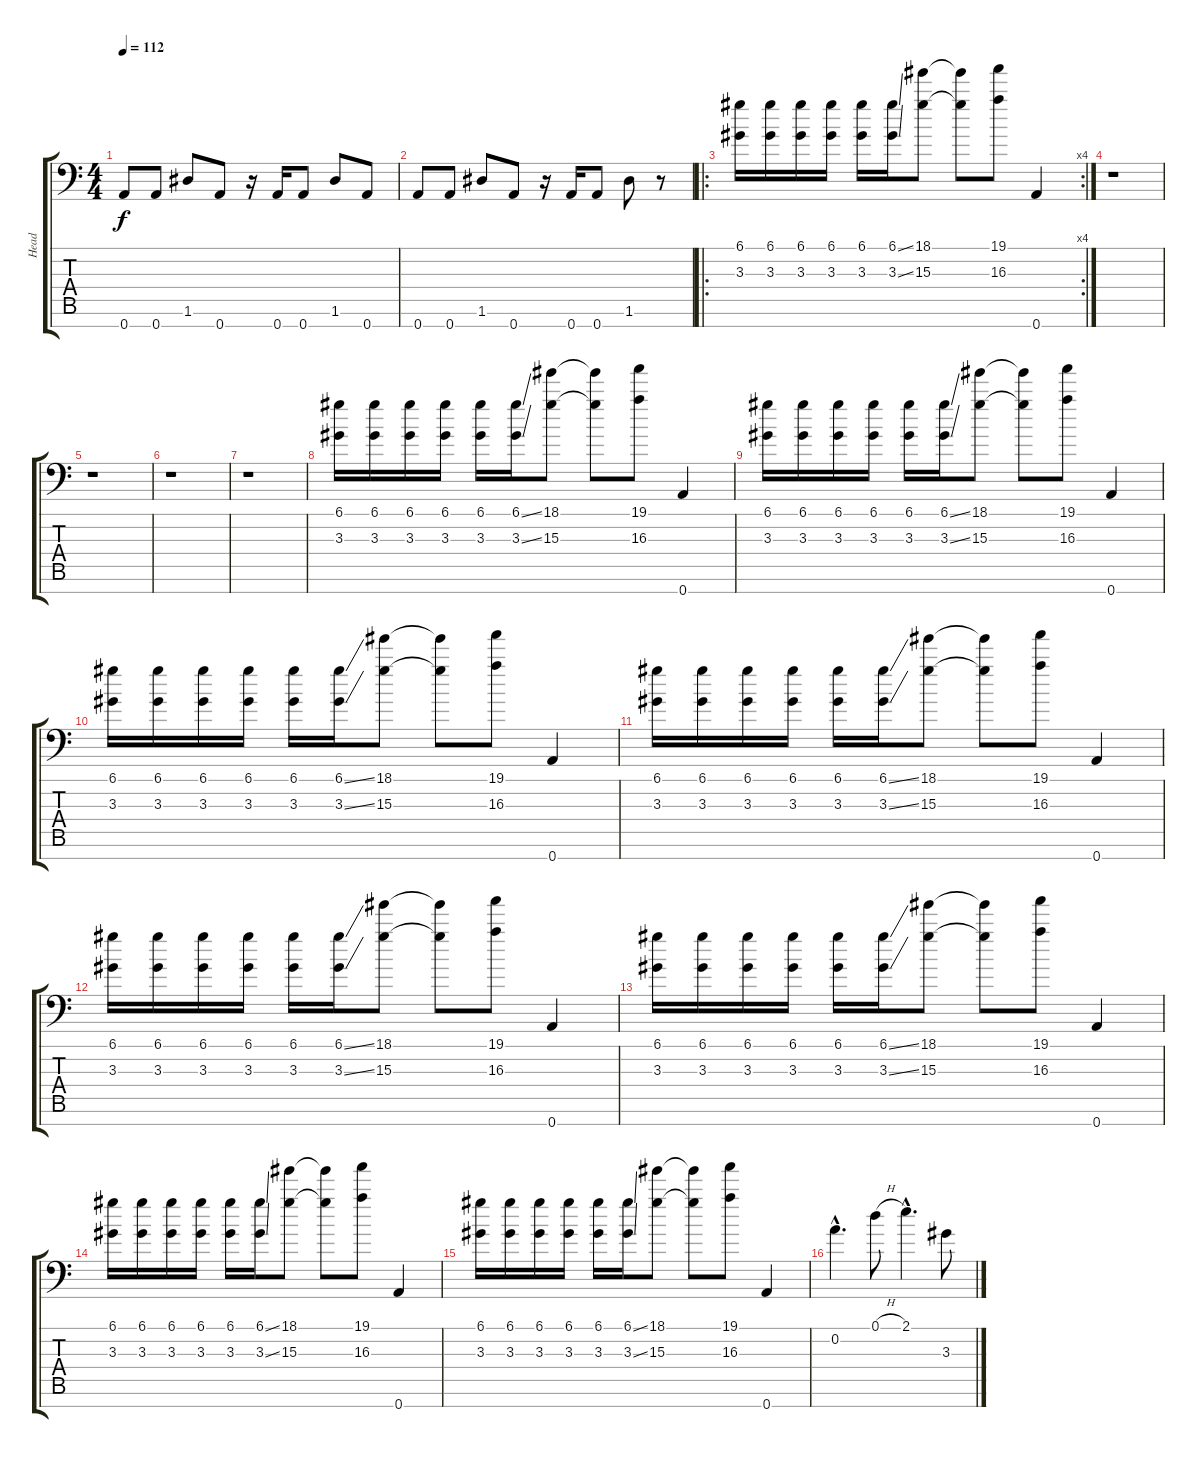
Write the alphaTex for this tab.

\track ("Head" "Head") {instrument overdrivenguitar}
\staff {score tabs}
\tuning (D4 A3 F3 C3 G2 D2 A1) {hide}
\ts (4 4)
\tempo 112
\clef f4
\ks c
0.7.8{dy f instrument overdrivenguitar} 0.7.8 1.6.8 0.7.8 r.16 0.7.16 0.7.8 1.6.8 0.7.8 |
0.7.8 0.7.8 1.6.8 0.7.8 r.16 0.7.16 0.7.8 1.6.8 r.8 |
\ro
\rc 4
(6.1 3.3).16 (6.1 3.3).16 (6.1 3.3).16 (6.1 3.3).16 (6.1 3.3).16 (6.1{ss} 3.3{ss}).16 (18.1 15.3).8 (18.1{t} 15.3{t}).8 (19.1 16.3).8 0.7.4 |
r.1 |
r.1 |
r.1 |
r.1 |
(6.1 3.3).16 (6.1 3.3).16 (6.1 3.3).16 (6.1 3.3).16 (6.1 3.3).16 (6.1{ss} 3.3{ss}).16 (18.1 15.3).8 (18.1{t} 15.3{t}).8 (19.1 16.3).8 0.7.4 |
(6.1 3.3).16 (6.1 3.3).16 (6.1 3.3).16 (6.1 3.3).16 (6.1 3.3).16 (6.1{ss} 3.3{ss}).16 (18.1 15.3).8 (18.1{t} 15.3{t}).8 (19.1 16.3).8 0.7.4 |
(6.1 3.3).16 (6.1 3.3).16 (6.1 3.3).16 (6.1 3.3).16 (6.1 3.3).16 (6.1{ss} 3.3{ss}).16 (18.1 15.3).8 (18.1{t} 15.3{t}).8 (19.1 16.3).8 0.7.4 |
(6.1 3.3).16 (6.1 3.3).16 (6.1 3.3).16 (6.1 3.3).16 (6.1 3.3).16 (6.1{ss} 3.3{ss}).16 (18.1 15.3).8 (18.1{t} 15.3{t}).8 (19.1 16.3).8 0.7.4 |
(6.1 3.3).16 (6.1 3.3).16 (6.1 3.3).16 (6.1 3.3).16 (6.1 3.3).16 (6.1{ss} 3.3{ss}).16 (18.1 15.3).8 (18.1{t} 15.3{t}).8 (19.1 16.3).8 0.7.4 |
(6.1 3.3).16 (6.1 3.3).16 (6.1 3.3).16 (6.1 3.3).16 (6.1 3.3).16 (6.1{ss} 3.3{ss}).16 (18.1 15.3).8 (18.1{t} 15.3{t}).8 (19.1 16.3).8 0.7.4 |
(6.1 3.3).16 (6.1 3.3).16 (6.1 3.3).16 (6.1 3.3).16 (6.1 3.3).16 (6.1{ss} 3.3{ss}).16 (18.1 15.3).8 (18.1{t} 15.3{t}).8 (19.1 16.3).8 0.7.4 |
(6.1 3.3).16 (6.1 3.3).16 (6.1 3.3).16 (6.1 3.3).16 (6.1 3.3).16 (6.1{ss} 3.3{ss}).16 (18.1 15.3).8 (18.1{t} 15.3{t}).8 (19.1 16.3).8 0.7.4 |
0.2{hac}.4{d instrument sitar} 0.1{h}.8 2.1{hac}.4{d} 3.3.8
